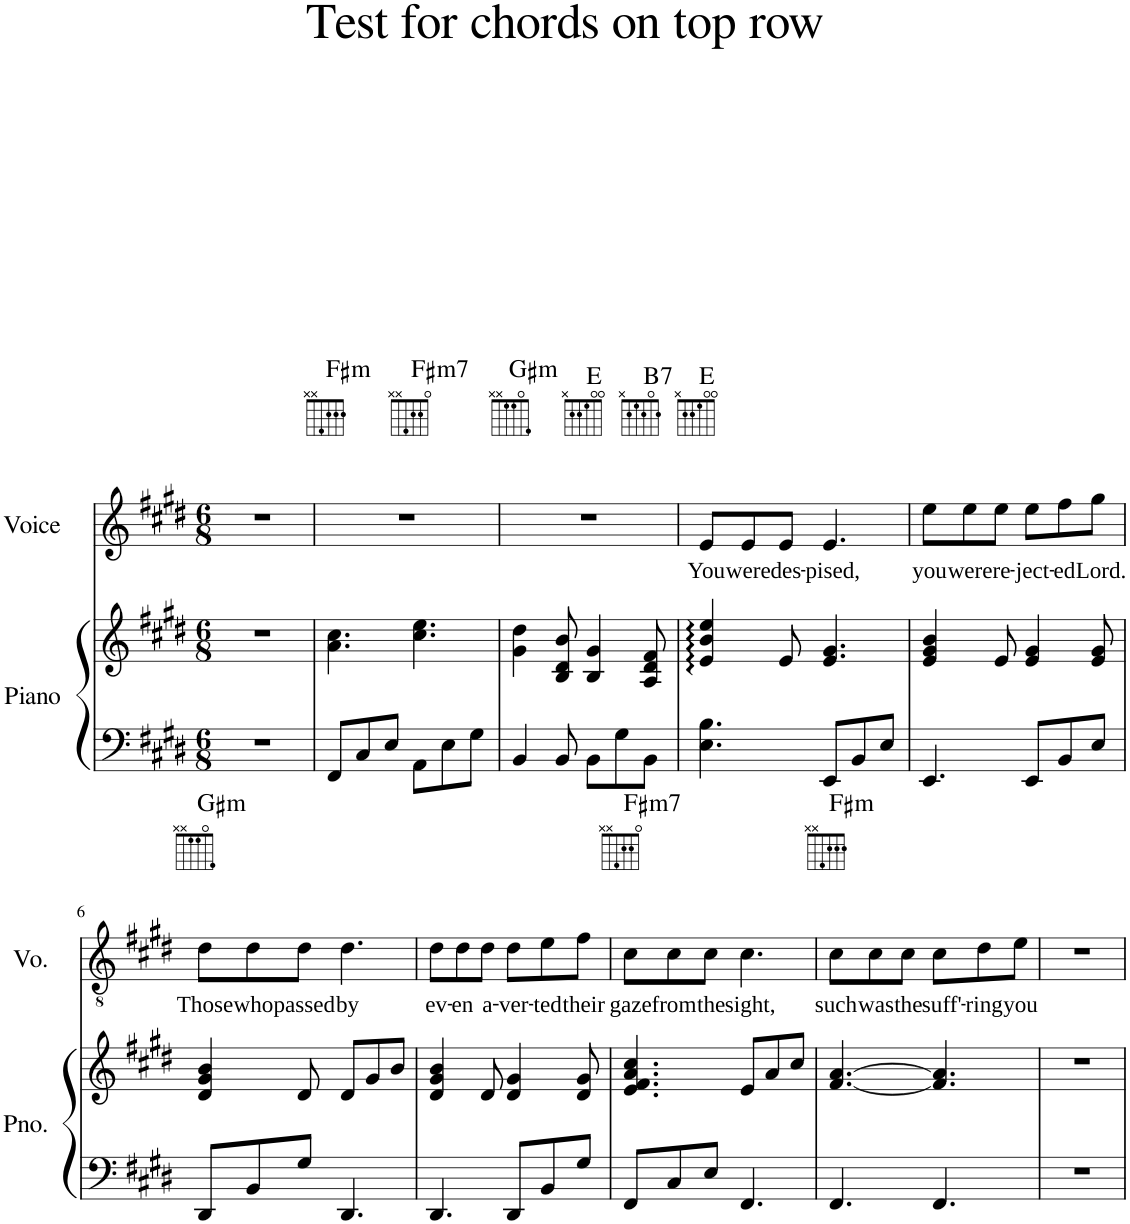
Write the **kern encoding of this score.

**kern	**kern	**kern	**text	**harte
*part2	*part2	*part1	*part1	*part1
*staff3	*staff2	*staff1	*staff1	*
*I"Piano	*	*I"Voice	*	*
*I'Pno.	*	*I'Vo.	*	*
*clefF4	*clefG2	*clefG2	*	*
*k[f#c#g#d#]	*k[f#c#g#d#]	*k[f#c#g#d#]	*	*
*M6/8	*M6/8	*M6/8	*	*
=1	=1	=1	=1	=1
2.r	2.r	2.r	.	.
=2	=2	=2	=2	=2
!	!	!	!	!LO:H:kt=m
*	*	*^	*	*
8FF#/L	4.a\ 4.cc#\	2.r	4.ryy	.	F#:min
8C#/	.	.	.	.	.
8E/J	.	.	.	.	.
!	!	!	!	!	!LO:H:kt=m7
8AA\L	4.cc#\ 4.ee\	.	4.ryy	.	F#:min7
8E\	.	.	.	.	.
8G#\J	.	.	.	.	.
=3	=3	=3	=3	=3	=3
!	!	!	!	!	!LO:H:kt=m
*	*	*	*^	*	*
4BB/	4g#\ 4dd#\	2.r	4.ryy	2ryy	.	G#:min
8BB/	8B/ 8d#/ 8b/	.	.	.	.	.
8BB\L	4B/ 4g#/	.	4.ryy	.	.	.
8G#\	.	.	.	8ryy	.	.
!	!	!	!	!	!	!LO:H:kt=7
8BB\J	8A/ 8d#/ 8f#/	.	.	8ryy	.	B:7
=4	=4	=4	=4	=4	=4	=4
!	!	!	!	!	!LO:LY:b	!
*	*	*v	*v	*v	*	*
4.E\ 4.B\	4e/: 4b/: 4ee/:	8e/L	You	.
!	!	!	!LO:LY:b	!
.	.	8e/	were	.
!	!	!	!LO:LY:b	!
.	8e/	8e/J	des-	.
!	!	!	!LO:LY:b	!
8EE/L	4.e/ 4.g#/	4.e/	-pised,	.
8BB/	.	.	.	.
8E/J	.	.	.	.
=5	=5	=5	=5	=5
*	*	*clefGv2	*	*
!	!	!	!LO:LY:b	!
4.EE/	4e/ 4g#/ 4b/	8e\L	you	.
!	!	!	!LO:LY:b	!
.	.	8e\	were	.
!	!	!	!LO:LY:b	!
.	8e/	8e\J	re-	.
!	!	!	!LO:LY:b	!
8EE/L	4e/ 4g#/	8e\L	-ject-	.
!	!	!	!LO:LY:b	!
8BB/	.	8f#\	-ed	.
!	!	!	!LO:LY:b	!
8E/J	8e/ 8g#/	8g#\J	Lord.	.
!!LO:LB:g=z
=6	=6	=6	=6	=6
!	!	!	!LO:LY:b	!LO:H:kt=m
8DD#/L	4d#/ 4g#/ 4b/	8d#\L	Those	G#:min
!	!	!	!LO:LY:b	!
8BB/	.	8d#\	who	.
!	!	!	!LO:LY:b	!
8G#/J	8d#/	8d#\J	passed	.
!	!	!	!LO:LY:b	!
4.DD#/	8d#/L	4.d#\	by	.
.	8g#/	.	.	.
.	8b/J	.	.	.
=7	=7	=7	=7	=7
!	!	!	!LO:LY:b	!
4.DD#/	4d#/ 4g#/ 4b/	8d#\L	ev-	.
!	!	!	!LO:LY:b	!
.	.	8d#\	-en	.
!	!	!	!LO:LY:b	!
.	8d#/	8d#\J	a-	.
!	!	!	!LO:LY:b	!
8DD#/L	4d#/ 4g#/	8d#\L	-ver-	.
!	!	!	!LO:LY:b	!
8BB/	.	8e\	-ted	.
!	!	!	!LO:LY:b	!
8G#/J	8d#/ 8g#/	8f#\J	their	.
=8	=8	=8	=8	=8
*	*	*clefGv2	*	*
!	!	!	!LO:LY:b	!LO:H:kt=m7
8FF#/L	4.e/ 4.f#/ 4.a/ 4.cc#/	8c#\L	gaze	F#:min7
!	!	!	!LO:LY:b	!
8C#/	.	8c#\	from	.
!	!	!	!LO:LY:b	!
8E/J	.	8c#\J	the	.
!	!	!	!LO:LY:b	!
4.FF#/	8e/L	4.c#\	sight,	.
.	8a/	.	.	.
.	8cc#/J	.	.	.
=9	=9	=9	=9	=9
!	!	!	!LO:LY:b	!LO:H:kt=m
4.FF#/	[4.f#/ [4.a/	8c#\L	such	F#:min
!	!	!	!LO:LY:b	!
.	.	8c#\	was	.
!	!	!	!LO:LY:b	!
.	.	8c#\J	the	.
!	!	!	!LO:LY:b	!
4.FF#/	4.f#/] 4.a/]	8c#\L	suff'-	.
!	!	!	!LO:LY:b	!
.	.	8d#\	-ring	.
!	!	!	!LO:LY:b	!
.	.	8e\J	you	.
=10	=10	=10	=10	=10
2.r	2.r	2.r	.	.
=	=	=	=	=
*-	*-	*-	*-	*-
